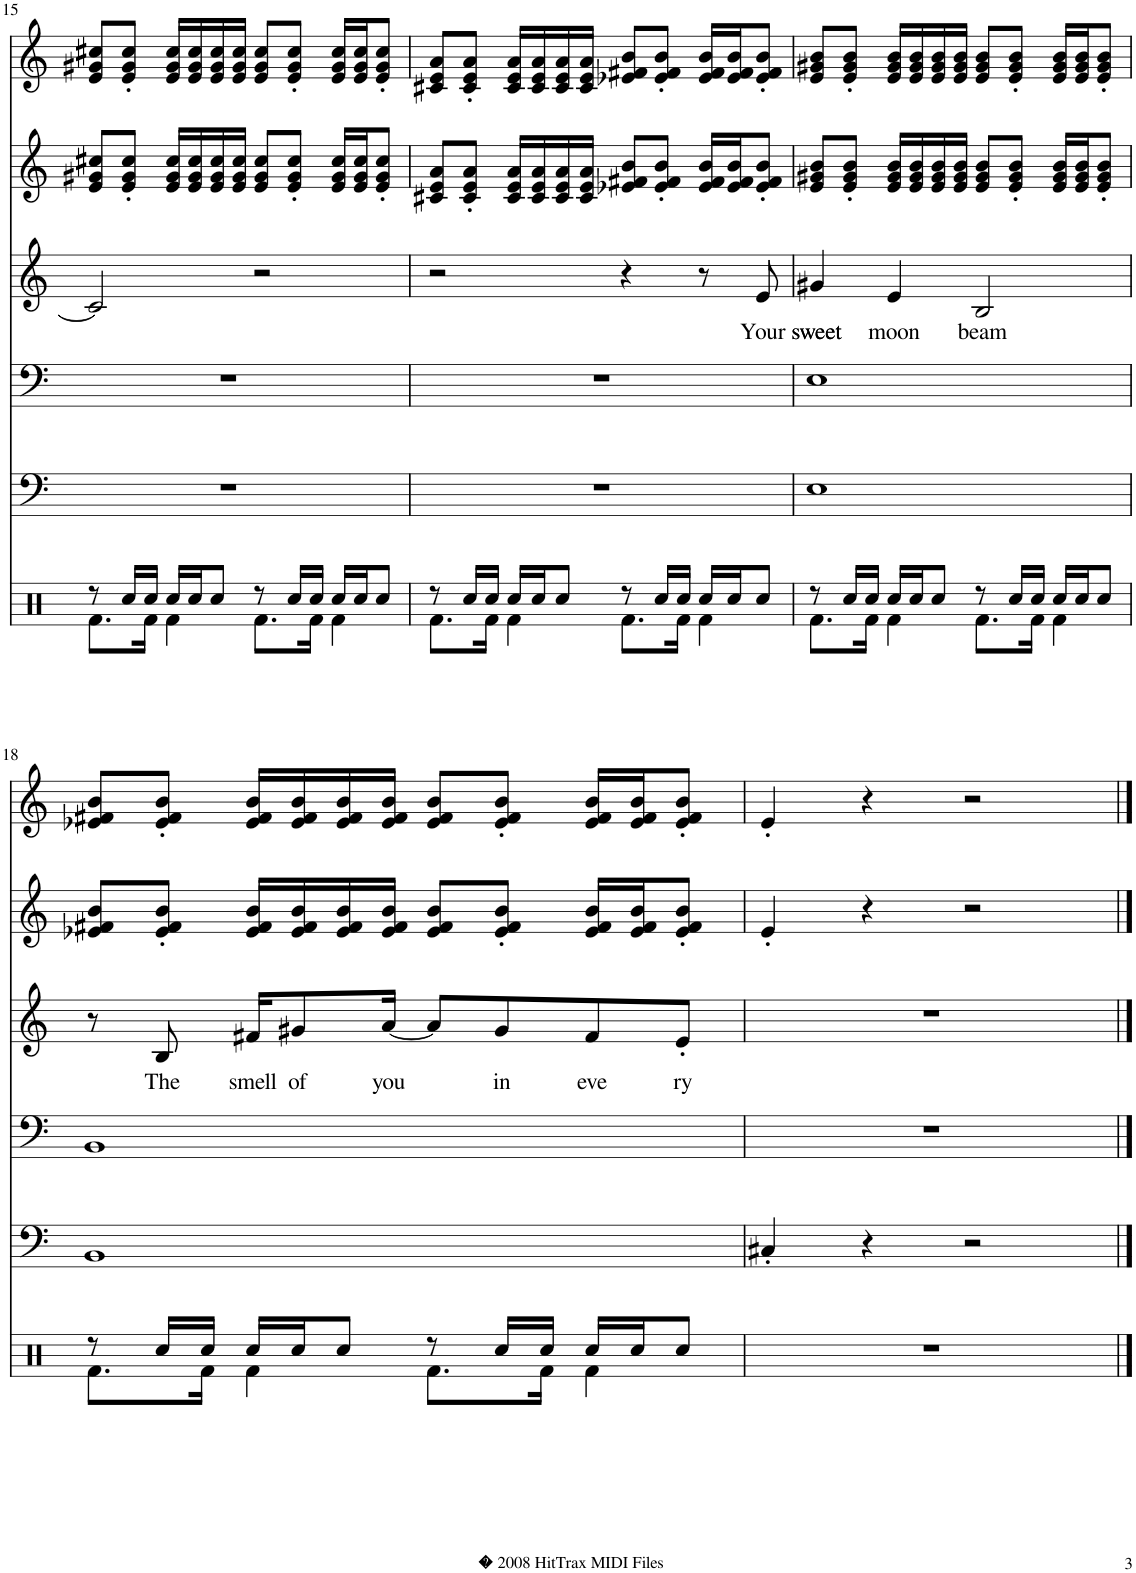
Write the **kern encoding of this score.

**kern	**kern	**kern	**kern	**text	**kern	**kern
*part6	*part5	*part4	*part3	*part3	*part2	*part1
*staff6	*staff5	*staff4	*staff3	*staff3	*staff2	*staff1
*I"Percussion	*I"Clean Guitar	*I"E.Piano	*I"Tenor Sax	*	*I"Nylon Gtr.	*I"Steel Gtr., HT6022
*	*	*I'E.Pno	*I'T Sax	*	*	*
!!LO:PB:g=z
*clefX	*clefF4	*clefF4	*clefG2	*	*clefG2	*clefG2
*	*	*	*Trd8c14	*	*	*
*k[]	*k[]	*k[]	*k[]	*	*k[]	*k[]
*M4/4	*M4/4	*M4/4	*M4/4	*	*M4/4	*M4/4
=15	=15	=15	=15	=15	=15	=15
*^	*	*	*	*	*	*
8r	8.Rf\L	1r	1r	2c#/]	.	8e/ 8g#X/ 8cc#X/L	8e/ 8g#X/ 8cc#X/L
16Rcc/LL	.	.	.	.	.	8e/' 8g#/' 8cc#/'J	8e/' 8g#/' 8cc#/'J
16Rcc/JJ	16Rf\Jk	.	.	.	.	.	.
16Rcc/LL	4Rf\	.	.	.	.	16e/ 16g#/ 16cc#/LL	16e/ 16g#/ 16cc#/LL
16Rcc/J	.	.	.	.	.	16e/ 16g#/ 16cc#/	16e/ 16g#/ 16cc#/
8Rcc/J	.	.	.	.	.	16e/ 16g#/ 16cc#/	16e/ 16g#/ 16cc#/
.	.	.	.	.	.	16e/ 16g#/ 16cc#/JJ	16e/ 16g#/ 16cc#/JJ
8r	8.Rf\L	.	.	2r	.	8e/ 8g#/ 8cc#/L	8e/ 8g#/ 8cc#/L
16Rcc/LL	.	.	.	.	.	8e/' 8g#/' 8cc#/'J	8e/' 8g#/' 8cc#/'J
16Rcc/JJ	16Rf\Jk	.	.	.	.	.	.
16Rcc/LL	4Rf\	.	.	.	.	16e/ 16g#/ 16cc#/LL	16e/ 16g#/ 16cc#/LL
16Rcc/J	.	.	.	.	.	16e/ 16g#/ 16cc#/J	16e/ 16g#/ 16cc#/J
8Rcc/J	.	.	.	.	.	8e/' 8g#/' 8cc#/'J	8e/' 8g#/' 8cc#/'J
=16	=16	=16	=16	=16	=16	=16	=16
8r	8.Rf\L	1r	1r	2r	.	8c#X/ 8e/ 8a/L	8c#X/ 8e/ 8a/L
16Rcc/LL	.	.	.	.	.	8c#/' 8e/' 8a/'J	8c#/' 8e/' 8a/'J
16Rcc/JJ	16Rf\Jk	.	.	.	.	.	.
16Rcc/LL	4Rf\	.	.	.	.	16c#/ 16e/ 16a/LL	16c#/ 16e/ 16a/LL
16Rcc/J	.	.	.	.	.	16c#/ 16e/ 16a/	16c#/ 16e/ 16a/
8Rcc/J	.	.	.	.	.	16c#/ 16e/ 16a/	16c#/ 16e/ 16a/
.	.	.	.	.	.	16c#/ 16e/ 16a/JJ	16c#/ 16e/ 16a/JJ
8r	8.Rf\L	.	.	4r	.	8e-X/ 8f#X/ 8b/L	8e-X/ 8f#X/ 8b/L
16Rcc/LL	.	.	.	.	.	8e-/' 8f#/' 8b/'J	8e-/' 8f#/' 8b/'J
16Rcc/JJ	16Rf\Jk	.	.	.	.	.	.
16Rcc/LL	4Rf\	.	.	8r	.	16e-/ 16f#/ 16b/LL	16e-/ 16f#/ 16b/LL
16Rcc/J	.	.	.	.	.	16e-/ 16f#/ 16b/J	16e-/ 16f#/ 16b/J
!	!	!	!	!	!LO:LY:b	!	!
8Rcc/J	.	.	.	8e/	Your	8e-/' 8f#/' 8b/'J	8e-/' 8f#/' 8b/'J
=17	=17	=17	=17	=17	=17	=17	=17
!	!	!	!	!	!LO:LY:b	!	!
8r	8.Rf\L	1E	1E	4g#X/	sweet	8e/ 8g#X/ 8b/L	8e/ 8g#X/ 8b/L
16Rcc/LL	.	.	.	.	.	8e/' 8g#/' 8b/'J	8e/' 8g#/' 8b/'J
16Rcc/JJ	16Rf\Jk	.	.	.	.	.	.
!	!	!	!	!	!LO:LY:b	!	!
16Rcc/LL	4Rf\	.	.	4e/	moon	16e/ 16g#/ 16b/LL	16e/ 16g#/ 16b/LL
16Rcc/J	.	.	.	.	.	16e/ 16g#/ 16b/	16e/ 16g#/ 16b/
8Rcc/J	.	.	.	.	.	16e/ 16g#/ 16b/	16e/ 16g#/ 16b/
.	.	.	.	.	.	16e/ 16g#/ 16b/JJ	16e/ 16g#/ 16b/JJ
!	!	!	!	!	!LO:LY:b	!	!
8r	8.Rf\L	.	.	2B/	beam	8e/ 8g#/ 8b/L	8e/ 8g#/ 8b/L
16Rcc/LL	.	.	.	.	.	8e/' 8g#/' 8b/'J	8e/' 8g#/' 8b/'J
16Rcc/JJ	16Rf\Jk	.	.	.	.	.	.
16Rcc/LL	4Rf\	.	.	.	.	16e/ 16g#/ 16b/LL	16e/ 16g#/ 16b/LL
16Rcc/J	.	.	.	.	.	16e/ 16g#/ 16b/J	16e/ 16g#/ 16b/J
8Rcc/J	.	.	.	.	.	8e/' 8g#/' 8b/'J	8e/' 8g#/' 8b/'J
!!LO:LB:g=z
=18	=18	=18	=18	=18	=18	=18	=18
8r	8.Rf\L	1BB	1BB	8r	.	8e-X/ 8f#X/ 8b/L	8e-X/ 8f#X/ 8b/L
!	!	!	!	!	!LO:LY:b	!	!
16Rcc/LL	.	.	.	8B/	The	8e-/' 8f#/' 8b/'J	8e-/' 8f#/' 8b/'J
16Rcc/JJ	16Rf\Jk	.	.	.	.	.	.
!	!	!	!	!	!LO:LY:b	!	!
16Rcc/LL	4Rf\	.	.	16f#X/KL	smell	16e-/ 16f#/ 16b/LL	16e-/ 16f#/ 16b/LL
!	!	!	!	!	!LO:LY:b	!	!
16Rcc/J	.	.	.	8g#X/	of	16e-/ 16f#/ 16b/	16e-/ 16f#/ 16b/
8Rcc/J	.	.	.	.	.	16e-/ 16f#/ 16b/	16e-/ 16f#/ 16b/
!	!	!	!	!	!LO:LY:b	!	!
.	.	.	.	[16a/Jk	you	16e-/ 16f#/ 16b/JJ	16e-/ 16f#/ 16b/JJ
8r	8.Rf\L	.	.	8a/L]	.	8e-/ 8f#/ 8b/L	8e-/ 8f#/ 8b/L
!	!	!	!	!	!LO:LY:b	!	!
16Rcc/LL	.	.	.	8g#/	in	8e-/' 8f#/' 8b/'J	8e-/' 8f#/' 8b/'J
16Rcc/JJ	16Rf\Jk	.	.	.	.	.	.
!	!	!	!	!	!LO:LY:b	!	!
16Rcc/LL	4Rf\	.	.	8f#/	eve	16e-/ 16f#/ 16b/LL	16e-/ 16f#/ 16b/LL
16Rcc/J	.	.	.	.	.	16e-/ 16f#/ 16b/J	16e-/ 16f#/ 16b/J
!	!	!	!	!	!LO:LY:b	!	!
8Rcc/J	.	.	.	8e'/J	ry	8e-/' 8f#/' 8b/'J	8e-/' 8f#/' 8b/'J
*v	*v	*	*	*	*	*	*
=19	=19	=19	=19	=19	=19	=19
1r	4C#X'/	1r	1r	.	4e'/	4e'/
.	4r	.	.	.	4r	4r
.	2r	.	.	.	2r	2r
==	==	==	==	==	==	==
*-	*-	*-	*-	*-	*-	*-
